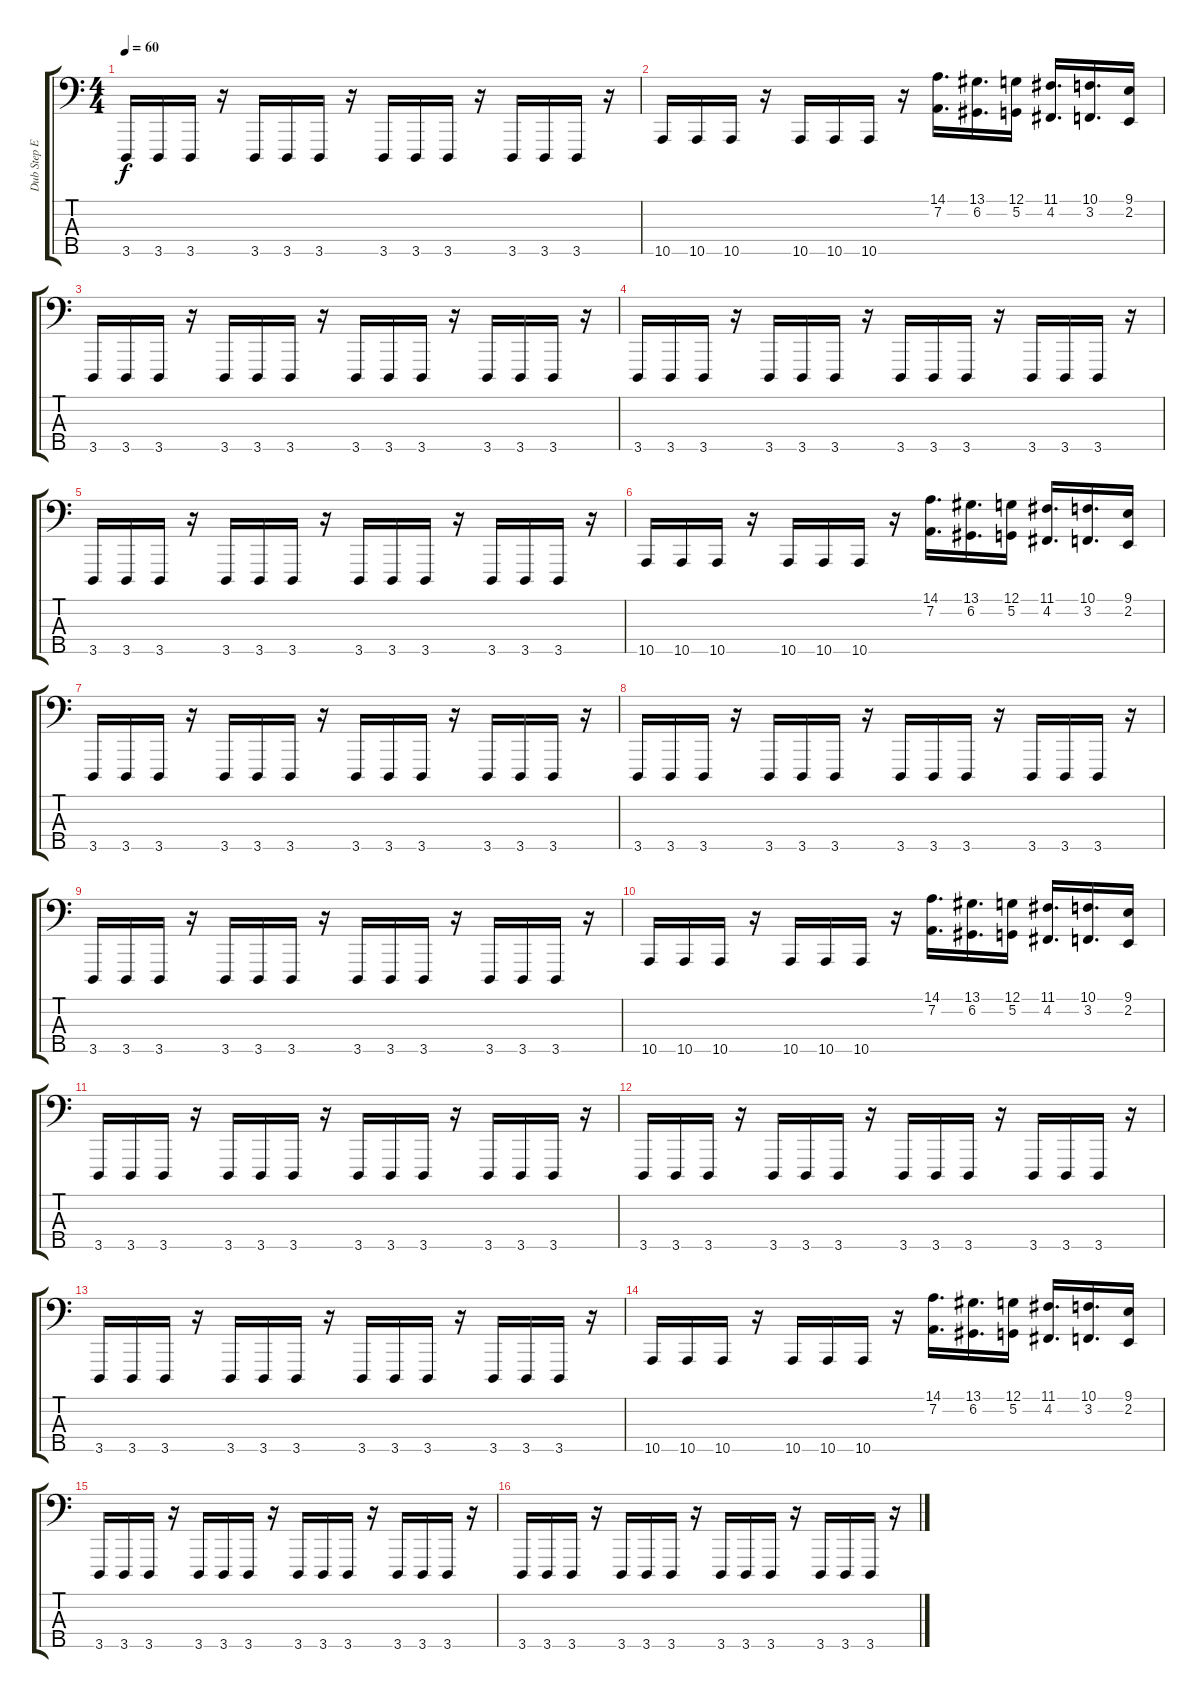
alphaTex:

\track ("Dub Step Effect" "Dub Step E") {instrument lead2sawtooth}
\staff {score tabs}
\tuning (G2 D2 A1 E1 B0) {hide}
\ts (4 4)
\tempo 60
\clef f4
\ks c
3.5.16{dy f} 3.5.16{balance 0} 3.5.16{balance 16} r.16 3.5.16 3.5.16{balance 0} 3.5.16{balance 16} r.16 3.5.16 3.5.16{balance 0} 3.5.16{balance 16} r.16 3.5.16 3.5.16{balance 0} 3.5.16{balance 16} r.16 |
10.5.16 10.5.16{balance 0} 10.5.16{balance 16} r.16 10.5.16 10.5.16{balance 0} 10.5.16{balance 16} r.16 (14.1 7.2).16{d} (13.1 6.2).16{d} (12.1 5.2).16 (11.1 4.2).16{d} (10.1 3.2).16{d} (9.1 2.2).16 |
3.5.16 3.5.16{balance 0} 3.5.16{balance 16} r.16 3.5.16 3.5.16{balance 0} 3.5.16{balance 16} r.16 3.5.16 3.5.16{balance 0} 3.5.16{balance 16} r.16 3.5.16 3.5.16{balance 0} 3.5.16{balance 16} r.16 |
3.5.16 3.5.16{balance 0} 3.5.16{balance 16} r.16 3.5.16 3.5.16{balance 0} 3.5.16{balance 16} r.16 3.5.16 3.5.16{balance 0} 3.5.16{balance 16} r.16 3.5.16 3.5.16{balance 0} 3.5.16{balance 16} r.16 |
3.5.16 3.5.16{balance 0} 3.5.16{balance 16} r.16 3.5.16 3.5.16{balance 0} 3.5.16{balance 16} r.16 3.5.16 3.5.16{balance 0} 3.5.16{balance 16} r.16 3.5.16 3.5.16{balance 0} 3.5.16{balance 16} r.16 |
10.5.16 10.5.16{balance 0} 10.5.16{balance 16} r.16 10.5.16 10.5.16{balance 0} 10.5.16{balance 16} r.16 (14.1 7.2).16{d} (13.1 6.2).16{d} (12.1 5.2).16 (11.1 4.2).16{d} (10.1 3.2).16{d} (9.1 2.2).16 |
3.5.16 3.5.16{balance 0} 3.5.16{balance 16} r.16 3.5.16 3.5.16{balance 0} 3.5.16{balance 16} r.16 3.5.16 3.5.16{balance 0} 3.5.16{balance 16} r.16 3.5.16 3.5.16{balance 0} 3.5.16{balance 16} r.16 |
3.5.16 3.5.16{balance 0} 3.5.16{balance 16} r.16 3.5.16 3.5.16{balance 0} 3.5.16{balance 16} r.16 3.5.16 3.5.16{balance 0} 3.5.16{balance 16} r.16 3.5.16 3.5.16{balance 0} 3.5.16{balance 16} r.16 |
3.5.16 3.5.16{balance 0} 3.5.16{balance 16} r.16 3.5.16 3.5.16{balance 0} 3.5.16{balance 16} r.16 3.5.16 3.5.16{balance 0} 3.5.16{balance 16} r.16 3.5.16 3.5.16{balance 0} 3.5.16{balance 16} r.16 |
10.5.16 10.5.16{balance 0} 10.5.16{balance 16} r.16 10.5.16 10.5.16{balance 0} 10.5.16{balance 16} r.16 (14.1 7.2).16{d} (13.1 6.2).16{d} (12.1 5.2).16 (11.1 4.2).16{d} (10.1 3.2).16{d} (9.1 2.2).16 |
3.5.16 3.5.16{balance 0} 3.5.16{balance 16} r.16 3.5.16 3.5.16{balance 0} 3.5.16{balance 16} r.16 3.5.16 3.5.16{balance 0} 3.5.16{balance 16} r.16 3.5.16 3.5.16{balance 0} 3.5.16{balance 16} r.16 |
3.5.16 3.5.16{balance 0} 3.5.16{balance 16} r.16 3.5.16 3.5.16{balance 0} 3.5.16{balance 16} r.16 3.5.16 3.5.16{balance 0} 3.5.16{balance 16} r.16 3.5.16 3.5.16{balance 0} 3.5.16{balance 16} r.16 |
3.5.16 3.5.16{balance 0} 3.5.16{balance 16} r.16 3.5.16 3.5.16{balance 0} 3.5.16{balance 16} r.16 3.5.16 3.5.16{balance 0} 3.5.16{balance 16} r.16 3.5.16 3.5.16{balance 0} 3.5.16{balance 16} r.16 |
10.5.16 10.5.16{balance 0} 10.5.16{balance 16} r.16 10.5.16 10.5.16{balance 0} 10.5.16{balance 16} r.16 (14.1 7.2).16{d} (13.1 6.2).16{d} (12.1 5.2).16 (11.1 4.2).16{d} (10.1 3.2).16{d} (9.1 2.2).16 |
3.5.16 3.5.16{balance 0} 3.5.16{balance 16} r.16 3.5.16 3.5.16{balance 0} 3.5.16{balance 16} r.16 3.5.16 3.5.16{balance 0} 3.5.16{balance 16} r.16 3.5.16 3.5.16{balance 0} 3.5.16{balance 16} r.16 |
3.5.16 3.5.16{balance 0} 3.5.16{balance 16} r.16 3.5.16 3.5.16{balance 0} 3.5.16{balance 16} r.16 3.5.16 3.5.16{balance 0} 3.5.16{balance 16} r.16 3.5.16 3.5.16{balance 0} 3.5.16{balance 16} r.16
